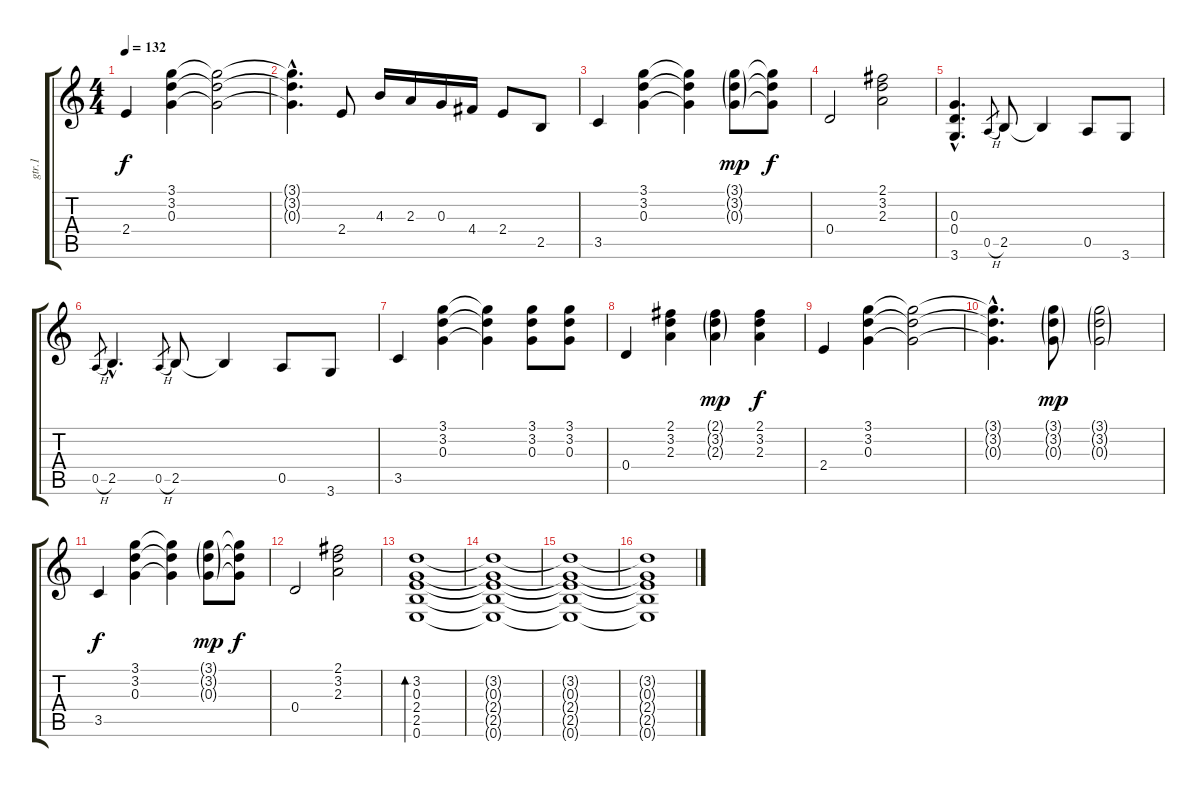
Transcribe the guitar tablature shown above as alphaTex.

\track ("gtr.1" "gtr.1") {instrument electricguitarclean}
\staff {score tabs}
\tuning (E4 B3 G3 D3 A2 E2) {hide}
\ts (4 4)
\tempo 132
\clef g2
\ks c
2.4.4{dy f} (3.1 3.2 0.3).4 (3.1{t} 3.2{t} 0.3{t}).2 |
(3.1{hac t} 3.2{hac t} 0.3{hac t}).4{d} 2.4.8 4.3.16 2.3.16 0.3.16 4.4.16 2.4.8 2.5.8 |
3.5.4 (3.1 3.2 0.3).4 (3.1{t} 3.2{t} 0.3{t}).4 (3.1{g} 3.2{g} 0.3{g}).8{dy mp} (3.1{t} 3.2{t} 0.3{t}).8{dy f} |
0.4.2 (2.1 3.2 2.3).2 |
(0.3{hac} 0.4{hac} 3.6{hac}).4{d} 0.5{h}.8{gr} 2.5.8 2.5{t}.4 0.5.8 3.6.8 |
0.5{h}.8{gr} 2.5{hac}.4{d} 0.5{h}.8{gr} 2.5.8 2.5{t}.4 0.5.8 3.6.8 |
3.5.4 (3.1 3.2 0.3).4 (3.1{t} 3.2{t} 0.3{t}).4 (3.1 3.2 0.3).8 (3.1 3.2 0.3).8 |
0.4.4 (2.1 3.2 2.3).4 (2.1{g} 3.2{g} 2.3{g}).4{dy mp} (2.1 3.2 2.3).4{dy f} |
2.4.4 (3.1 3.2 0.3).4 (3.1{t} 3.2{t} 0.3{t}).2 |
(3.1{hac t} 3.2{hac t} 0.3{hac t}).4{d} (3.1{g} 3.2{g} 0.3{g}).8{dy mp} (3.1{g} 3.2{g} 0.3{g}).2 |
3.5.4{dy f} (3.1 3.2 0.3).4 (3.1{t} 3.2{t} 0.3{t}).4 (3.1{g} 3.2{g} 0.3{g}).8{dy mp} (3.1{t} 3.2{t} 0.3{t}).8{dy f} |
0.4.2 (2.1 3.2 2.3).2 |
(3.2 0.3 2.4 2.5 0.6).1{bd 60} |
(3.2{t} 0.3{t} 2.4{t} 2.5{t} 0.6{t}).1 |
(3.2{t} 0.3{t} 2.4{t} 2.5{t} 0.6{t}).1 |
(3.2{t} 0.3{t} 2.4{t} 2.5{t} 0.6{t}).1
